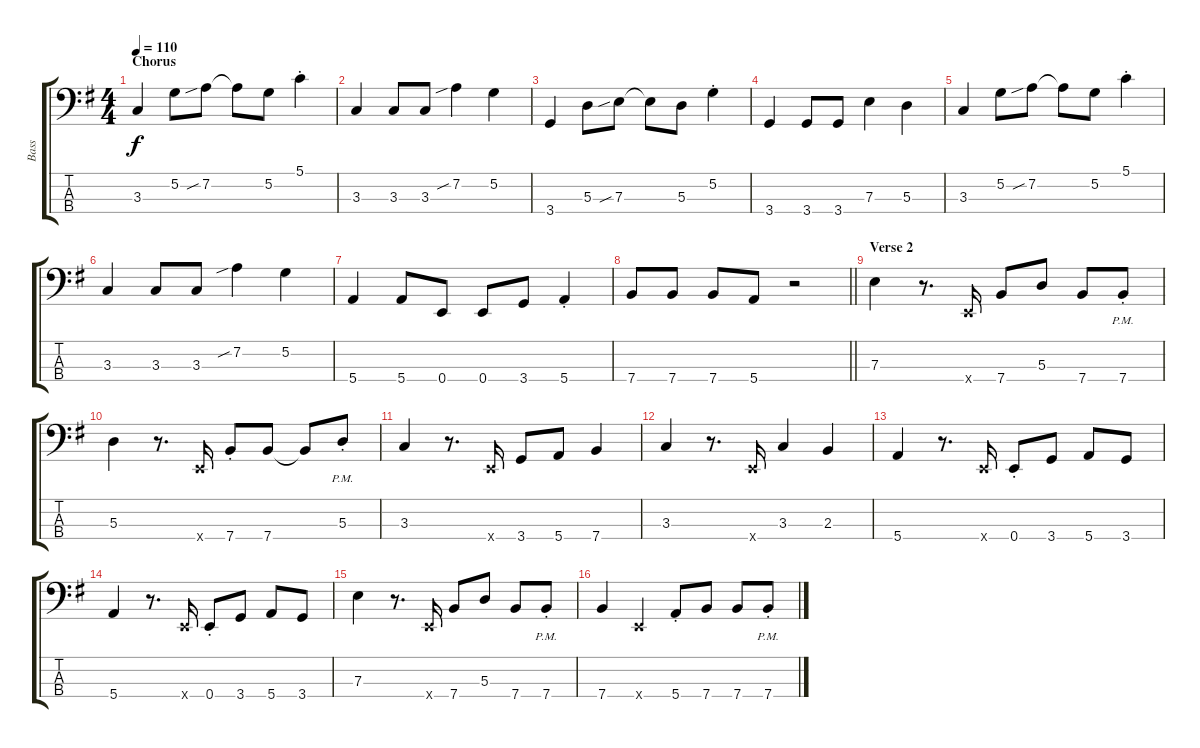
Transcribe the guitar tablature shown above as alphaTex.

\track ("Bass" "Bass") {instrument electricbassfinger}
\staff {score tabs}
\tuning (G2 D2 A1 E1) {hide}
\ts (4 4)
\section ("" "Chorus")
\tempo 110
\clef f4
\ks eminor
3.3.4{dy f} 5.2.8 7.2{sib}.8 7.2{t}.8 5.2.8 5.1{st}.4 |
3.3.4 3.3.8 3.3.8 7.2{sib}.4 5.2.4 |
3.4.4 5.3.8 7.3{sib}.8 7.3{t}.8 5.3.8 5.2{st}.4 |
3.4.4 3.4.8 3.4.8 7.3.4 5.3.4 |
3.3.4 5.2.8 7.2{sib}.8 7.2{t}.8 5.2.8 5.1{st}.4 |
3.3.4 3.3.8 3.3.8 7.2{sib}.4 5.2.4 |
5.4.4 5.4.8 0.4.8 0.4.8 3.4.8 5.4{st}.4 |
\barLineRight lightlight
7.4.8 7.4.8 7.4.8 5.4.8 r.2 |
\section ("" "Verse 2")
7.3.4 r.8{d} 0.4{x}.16 7.4.8 5.3.8 7.4.8 7.4{pm st}.8 |
5.3.4 r.8{d} 0.4{x}.16 7.4{st}.8 7.4.8 7.4{t}.8 5.3{pm st}.8 |
3.3.4 r.8{d} 0.4{x}.16 3.4.8 5.4.8 7.4.4 |
3.3.4 r.8{d} 0.4{x}.16 3.3.4 2.3.4 |
5.4.4 r.8{d} 0.4{x}.16 0.4{st}.8 3.4.8 5.4.8 3.4.8 |
5.4.4 r.8{d} 0.4{x}.16 0.4{st}.8 3.4.8 5.4.8 3.4.8 |
7.3.4 r.8{d} 0.4{x}.16 7.4.8 5.3.8 7.4.8 7.4{pm st}.8 |
7.4.4 0.4{x}.4 5.4{st}.8 7.4.8 7.4.8 7.4{pm st}.8
